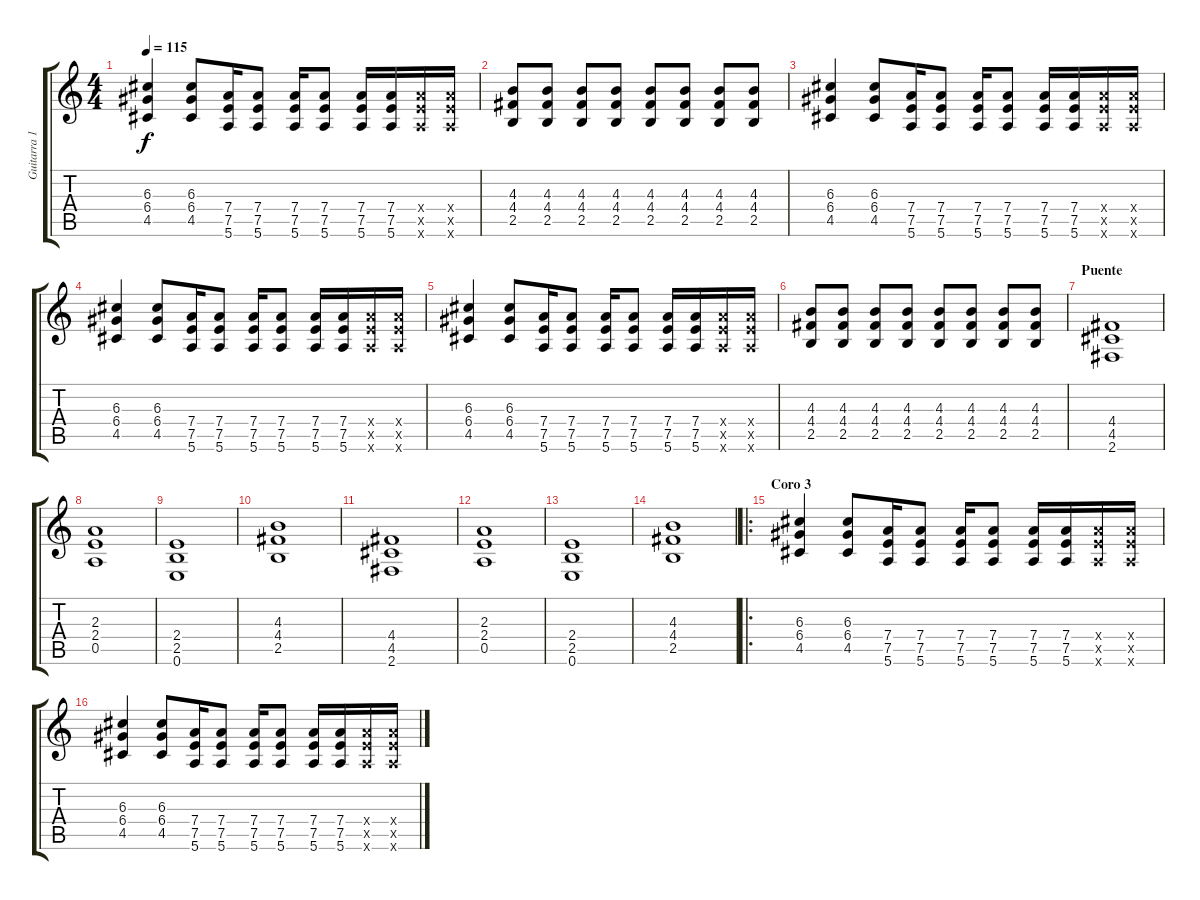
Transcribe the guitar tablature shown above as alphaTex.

\track ("Guitarra 1" "Guitarra 1") {instrument distortionguitar}
\staff {score tabs}
\tuning (E4 B3 G3 D3 A2 E2) {hide}
\ts (4 4)
\tempo 115
\clef g2
\ks c
(6.3 6.4 4.5).4{dy f} (6.3 6.4 4.5).8 (7.4 7.5 5.6).16 (7.4 7.5 5.6).8 (7.4 7.5 5.6).16 (7.4 7.5 5.6).8 (7.4 7.5 5.6).16 (7.4 7.5 5.6).16 (7.4{x} 7.5{x} 5.6{x}).16 (7.4{x} 7.5{x} 5.6{x}).16 |
(4.3 4.4 2.5).8 (4.3 4.4 2.5).8 (4.3 4.4 2.5).8 (4.3 4.4 2.5).8 (4.3 4.4 2.5).8 (4.3 4.4 2.5).8 (4.3 4.4 2.5).8 (4.3 4.4 2.5).8 |
(6.3 6.4 4.5).4 (6.3 6.4 4.5).8 (7.4 7.5 5.6).16 (7.4 7.5 5.6).8 (7.4 7.5 5.6).16 (7.4 7.5 5.6).8 (7.4 7.5 5.6).16 (7.4 7.5 5.6).16 (7.4{x} 7.5{x} 5.6{x}).16 (7.4{x} 7.5{x} 5.6{x}).16 |
(6.3 6.4 4.5).4 (6.3 6.4 4.5).8 (7.4 7.5 5.6).16 (7.4 7.5 5.6).8 (7.4 7.5 5.6).16 (7.4 7.5 5.6).8 (7.4 7.5 5.6).16 (7.4 7.5 5.6).16 (7.4{x} 7.5{x} 5.6{x}).16 (7.4{x} 7.5{x} 5.6{x}).16 |
(6.3 6.4 4.5).4 (6.3 6.4 4.5).8 (7.4 7.5 5.6).16 (7.4 7.5 5.6).8 (7.4 7.5 5.6).16 (7.4 7.5 5.6).8 (7.4 7.5 5.6).16 (7.4 7.5 5.6).16 (7.4{x} 7.5{x} 5.6{x}).16 (7.4{x} 7.5{x} 5.6{x}).16 |
(4.3 4.4 2.5).8 (4.3 4.4 2.5).8 (4.3 4.4 2.5).8 (4.3 4.4 2.5).8 (4.3 4.4 2.5).8 (4.3 4.4 2.5).8 (4.3 4.4 2.5).8 (4.3 4.4 2.5).8 |
\section ("" "Puente")
(4.4 4.5 2.6).1{volume 12 instrument distortionguitar} |
(2.3 2.4 0.5).1 |
(2.4 2.5 0.6).1{volume 12} |
(4.3 4.4 2.5).1 |
(4.4 4.5 2.6).1{volume 12 instrument distortionguitar} |
(2.3 2.4 0.5).1 |
(2.4 2.5 0.6).1{volume 12} |
(4.3 4.4 2.5).1 |
\ro
\section ("" "Coro 3")
(6.3 6.4 4.5).4{volume 10 instrument distortionguitar} (6.3 6.4 4.5).8 (7.4 7.5 5.6).16 (7.4 7.5 5.6).8 (7.4 7.5 5.6).16 (7.4 7.5 5.6).8 (7.4 7.5 5.6).16 (7.4 7.5 5.6).16 (7.4{x} 7.5{x} 5.6{x}).16 (7.4{x} 7.5{x} 5.6{x}).16 |
(6.3 6.4 4.5).4 (6.3 6.4 4.5).8 (7.4 7.5 5.6).16 (7.4 7.5 5.6).8 (7.4 7.5 5.6).16 (7.4 7.5 5.6).8 (7.4 7.5 5.6).16 (7.4 7.5 5.6).16 (7.4{x} 7.5{x} 5.6{x}).16 (7.4{x} 7.5{x} 5.6{x}).16
